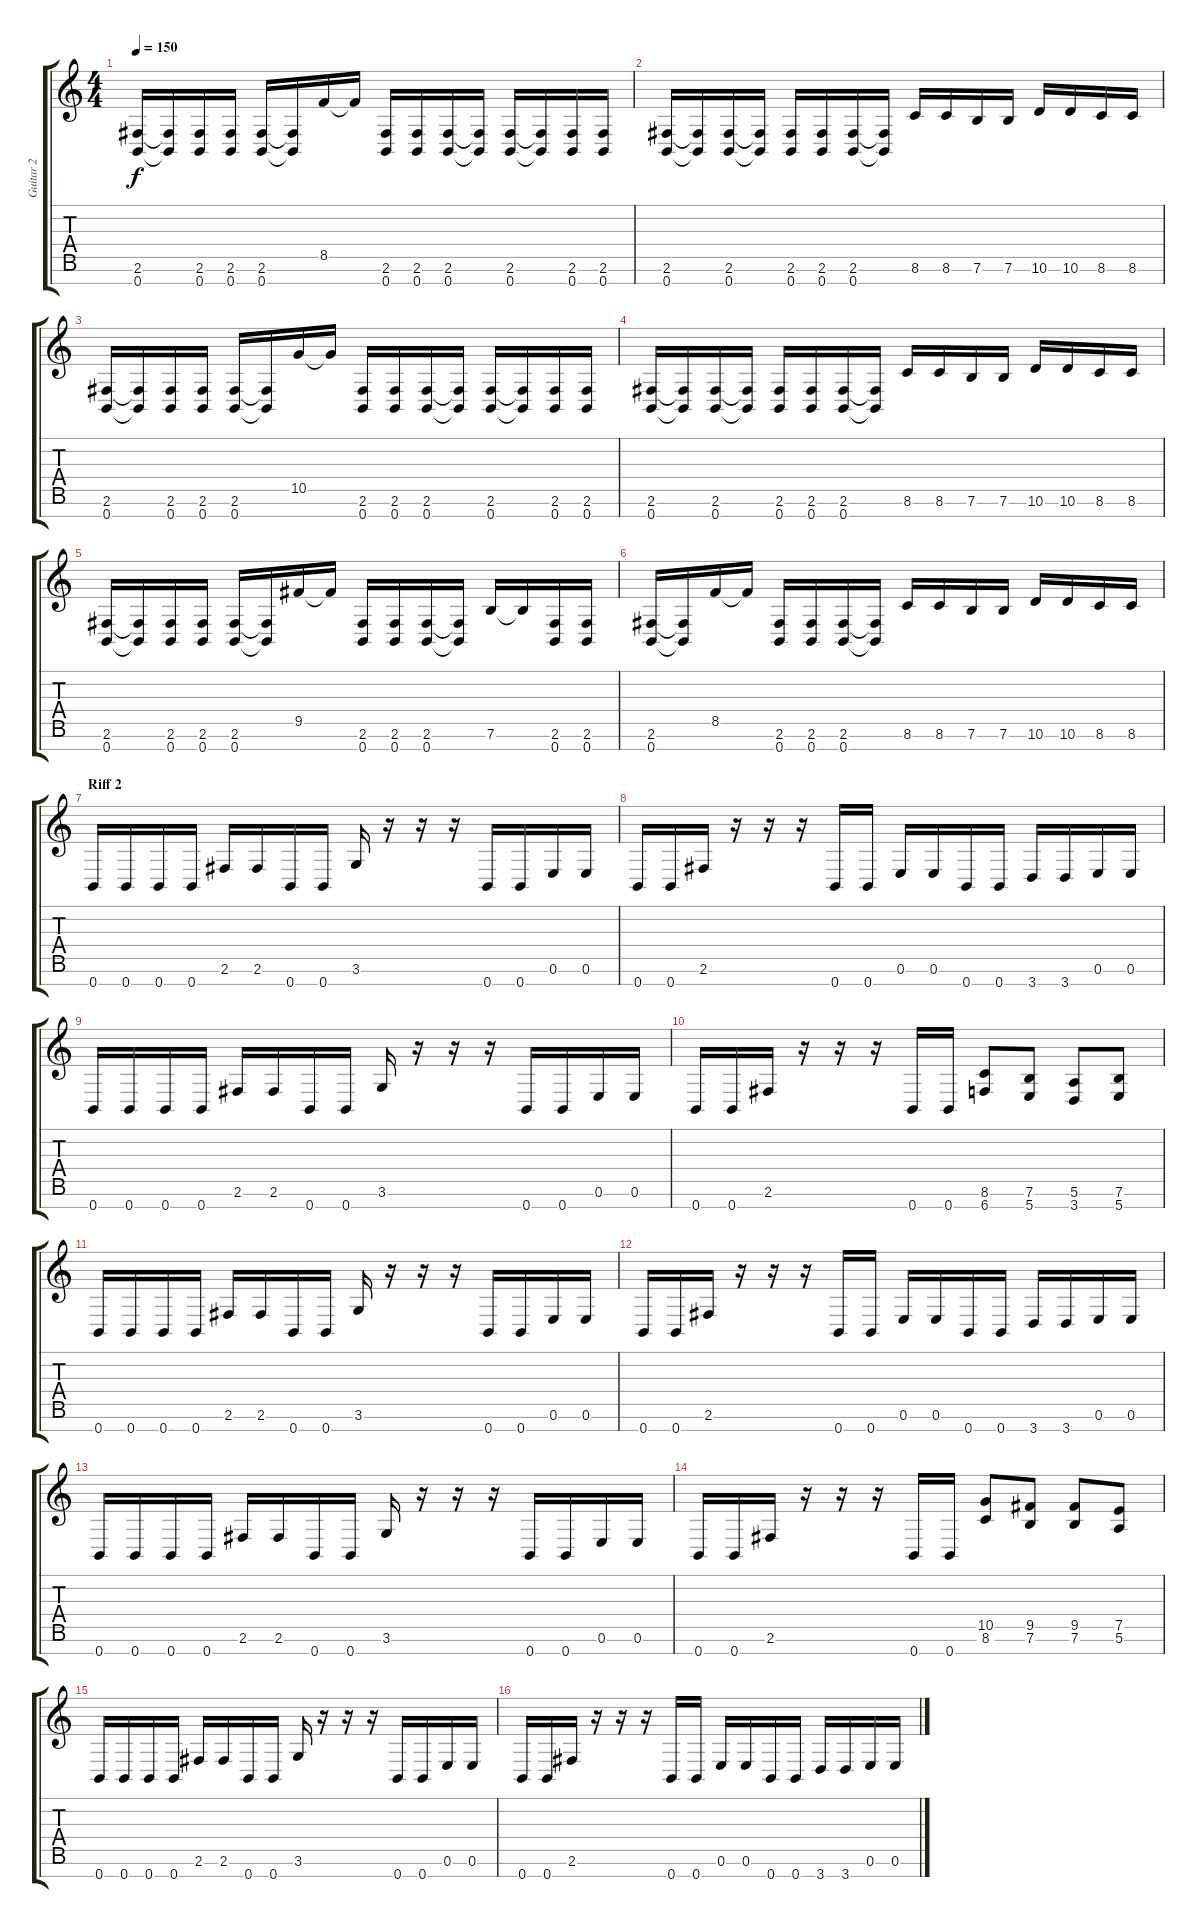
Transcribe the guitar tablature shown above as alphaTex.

\track ("Guitar 2" "Guitar 2") {instrument distortionguitar}
\staff {score tabs}
\tuning (E4 B3 G3 D3 A2 E2 B1) {hide}
\ts (4 4)
\tempo 150
\clef g2
\ks c
(2.6 0.7).16{dy f} (2.6{t} 0.7{t}).16 (2.6 0.7).16 (2.6 0.7).16 (2.6 0.7).16 (2.6{t} 0.7{t}).16 8.5.16 8.5{t}.16 (2.6 0.7).16 (2.6 0.7).16 (2.6 0.7).16 (2.6{t} 0.7{t}).16 (2.6 0.7).16 (2.6{t} 0.7{t}).16 (2.6 0.7).16 (2.6 0.7).16 |
(2.6 0.7).16 (2.6{t} 0.7{t}).16 (2.6 0.7).16 (2.6{t} 0.7{t}).16 (2.6 0.7).16 (2.6 0.7).16 (2.6 0.7).16 (2.6{t} 0.7{t}).16 8.6.16 8.6.16 7.6.16 7.6.16 10.6.16 10.6.16 8.6.16 8.6.16 |
(2.6 0.7).16 (2.6{t} 0.7{t}).16 (2.6 0.7).16 (2.6 0.7).16 (2.6 0.7).16 (2.6{t} 0.7{t}).16 10.5.16 10.5{t}.16 (2.6 0.7).16 (2.6 0.7).16 (2.6 0.7).16 (2.6{t} 0.7{t}).16 (2.6 0.7).16 (2.6{t} 0.7{t}).16 (2.6 0.7).16 (2.6 0.7).16 |
(2.6 0.7).16 (2.6{t} 0.7{t}).16 (2.6 0.7).16 (2.6{t} 0.7{t}).16 (2.6 0.7).16 (2.6 0.7).16 (2.6 0.7).16 (2.6{t} 0.7{t}).16 8.6.16 8.6.16 7.6.16 7.6.16 10.6.16 10.6.16 8.6.16 8.6.16 |
(2.6 0.7).16 (2.6{t} 0.7{t}).16 (2.6 0.7).16 (2.6 0.7).16 (2.6 0.7).16 (2.6{t} 0.7{t}).16 9.5.16 9.5{t}.16 (2.6 0.7).16 (2.6 0.7).16 (2.6 0.7).16 (2.6{t} 0.7{t}).16 7.6.16 7.6{t}.16 (2.6 0.7).16 (2.6 0.7).16 |
(2.6 0.7).16 (2.6{t} 0.7{t}).16 8.5.16 8.5{t}.16 (2.6 0.7).16 (2.6 0.7).16 (2.6 0.7).16 (2.6{t} 0.7{t}).16 8.6.16 8.6.16 7.6.16 7.6.16 10.6.16 10.6.16 8.6.16 8.6.16 |
\section ("" "Riff 2")
0.7.16 0.7.16 0.7.16 0.7.16 2.6.16 2.6.16 0.7.16 0.7.16 3.6.16 r.16 r.16 r.16 0.7.16 0.7.16 0.6.16 0.6.16 |
0.7.16 0.7.16 2.6.16 r.16 r.16 r.16 0.7.16 0.7.16 0.6.16 0.6.16 0.7.16 0.7.16 3.7.16 3.7.16 0.6.16 0.6.16 |
0.7.16 0.7.16 0.7.16 0.7.16 2.6.16 2.6.16 0.7.16 0.7.16 3.6.16 r.16 r.16 r.16 0.7.16 0.7.16 0.6.16 0.6.16 |
0.7.16 0.7.16 2.6.16 r.16 r.16 r.16 0.7.16 0.7.16 (8.6 6.7).8 (7.6 5.7).8 (5.6 3.7).8 (7.6 5.7).8 |
0.7.16 0.7.16 0.7.16 0.7.16 2.6.16 2.6.16 0.7.16 0.7.16 3.6.16 r.16 r.16 r.16 0.7.16 0.7.16 0.6.16 0.6.16 |
0.7.16 0.7.16 2.6.16 r.16 r.16 r.16 0.7.16 0.7.16 0.6.16 0.6.16 0.7.16 0.7.16 3.7.16 3.7.16 0.6.16 0.6.16 |
0.7.16 0.7.16 0.7.16 0.7.16 2.6.16 2.6.16 0.7.16 0.7.16 3.6.16 r.16 r.16 r.16 0.7.16 0.7.16 0.6.16 0.6.16 |
0.7.16 0.7.16 2.6.16 r.16 r.16 r.16 0.7.16 0.7.16 (10.5 8.6).8 (9.5 7.6).8 (9.5 7.6).8 (7.5 5.6).8 |
0.7.16 0.7.16 0.7.16 0.7.16 2.6.16 2.6.16 0.7.16 0.7.16 3.6.16 r.16 r.16 r.16 0.7.16 0.7.16 0.6.16 0.6.16 |
0.7.16 0.7.16 2.6.16 r.16 r.16 r.16 0.7.16 0.7.16 0.6.16 0.6.16 0.7.16 0.7.16 3.7.16 3.7.16 0.6.16 0.6.16
